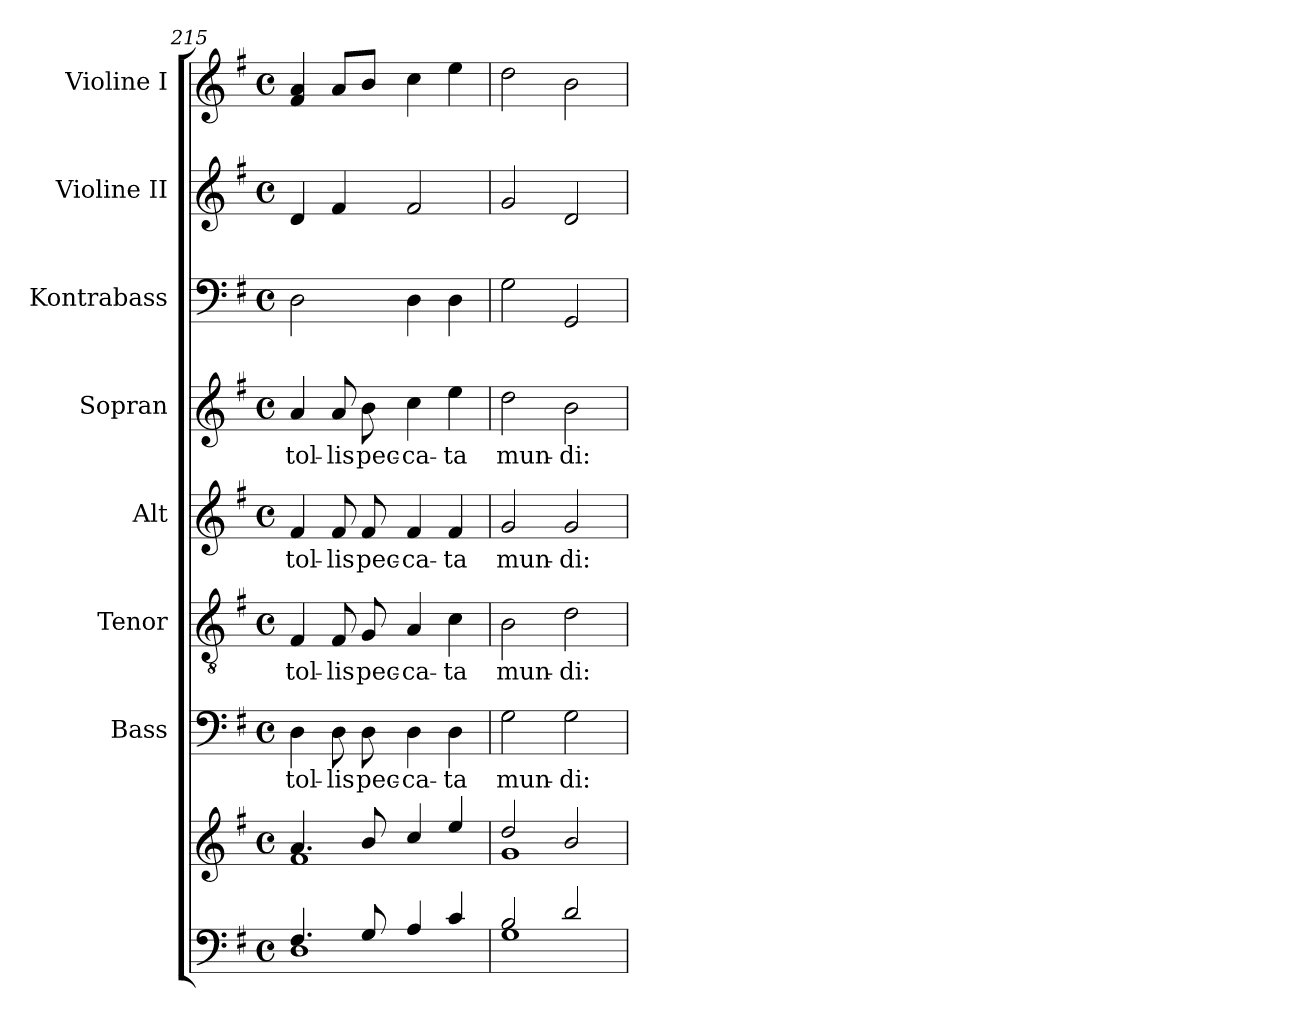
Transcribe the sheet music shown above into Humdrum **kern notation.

**kern	**kern	**kern	**text	**kern	**text	**kern	**text	**kern	**text	**kern	**kern	**kern
*part8	*part8	*part7	*part7	*part6	*part6	*part5	*part5	*part4	*part4	*part3	*part2	*part1
*staff9	*staff8	*staff7	*staff7	*staff6	*staff6	*staff5	*staff5	*staff4	*staff4	*staff3	*staff2	*staff1
*	*	*I"Bass	*	*I"Tenor	*	*I"Alt	*	*I"Sopran	*	*I"Kontrabass	*I"Violine II	*I"Violine I
*	*	*I'B.	*	*I'T.	*	*I'A.	*	*I'S.	*	*I'Kb.	*I'Vl. II	*I'Vl. I
*clefF4	*clefG2	*clefF4	*	*clefGv2	*	*clefG2	*	*clefG2	*	*clefF4	*clefG2	*clefG2
*	*	*	*	*	*	*	*	*	*	*ITrd7c12	*	*
*k[f#]	*k[f#]	*k[f#]	*	*k[f#]	*	*k[f#]	*	*k[f#]	*	*k[f#]	*k[f#]	*k[f#]
*G:	*G:	*G:	*	*G:	*	*G:	*	*G:	*	*G:	*G:	*G:
*M4/4	*M4/4	*M4/4	*	*M4/4	*	*M4/4	*	*M4/4	*	*M4/4	*M4/4	*M4/4
*met(c)	*met(c)	*met(c)	*	*met(c)	*	*met(c)	*	*met(c)	*	*met(c)	*met(c)	*met(c)
=215	=215	=215	=215	=215	=215	=215	=215	=215	=215	=215	=215	=215
*^	*^	*	*	*	*	*	*	*	*	*	*	*
!	!	!	!	!	!LO:LY:b	!	!LO:LY:b	!	!LO:LY:b	!	!LO:LY:b	!	!	!
4.F#/	1D	4.a/	1f#	4D\	tol-	4F#/	tol-	4f#/	tol-	4a/	tol-	2DD\	4d/	4f#/ 4a/
!	!	!	!	!	!LO:LY:b	!	!LO:LY:b	!	!LO:LY:b	!	!LO:LY:b	!	!	!
.	.	.	.	8D\	-lis	8F#/	-lis	8f#/	-lis	8a/	-lis	.	4f#/	8a/L
!	!	!	!	!	!LO:LY:b	!	!LO:LY:b	!	!LO:LY:b	!	!LO:LY:b	!	!	!
8G/	.	8b/	.	8D\	pec-	8G/	pec-	8f#/	pec-	8b\	pec-	.	.	8b/J
!	!	!	!	!	!LO:LY:b	!	!LO:LY:b	!	!LO:LY:b	!	!LO:LY:b	!	!	!
4A/	.	4cc/	.	4D\	-ca-	4A/	-ca-	4f#/	-ca-	4cc\	-ca-	4DD\	2f#/	4cc\
!	!	!	!	!	!LO:LY:b	!	!LO:LY:b	!	!LO:LY:b	!	!LO:LY:b	!	!	!
4c/	.	4ee/	.	4D\	-ta	4c\	-ta	4f#/	-ta	4ee\	-ta	4DD\	.	4ee\
=216	=216	=216	=216	=216	=216	=216	=216	=216	=216	=216	=216	=216	=216	=216
!	!	!	!	!	!LO:LY:b	!	!LO:LY:b	!	!LO:LY:b	!	!LO:LY:b	!	!	!
2B/	1G	2dd/	1g	2G\	mun-	2B\	mun-	2g/	mun-	2dd\	mun-	2GG\	2g/	2dd\
!	!	!	!	!	!LO:LY:b	!	!LO:LY:b	!	!LO:LY:b	!	!LO:LY:b	!	!	!
2d/	.	2b/	.	2G\	-di:	2d\	-di:	2g/	-di:	2b\	-di:	2GGG/	2d/	2b\
*v	*v	*	*	*	*	*	*	*	*	*	*	*	*	*
*	*v	*v	*	*	*	*	*	*	*	*	*	*	*
=	=	=	=	=	=	=	=	=	=	=	=	=
*-	*-	*-	*-	*-	*-	*-	*-	*-	*-	*-	*-	*-
